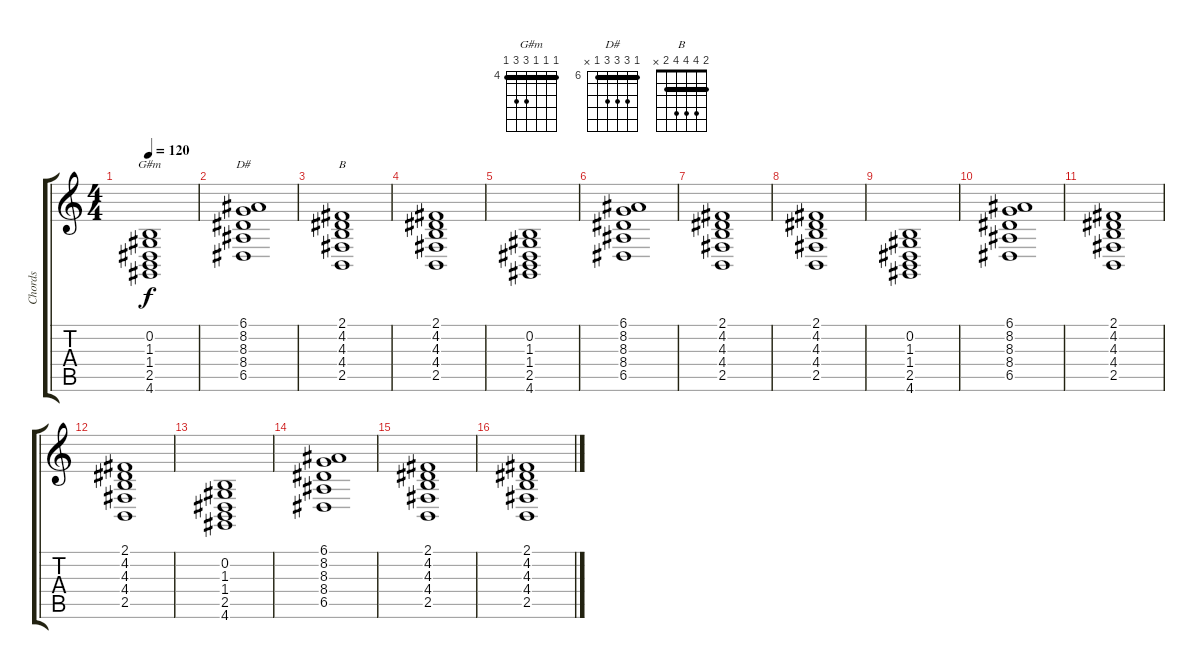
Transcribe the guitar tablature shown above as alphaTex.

\track ("Chords" "Chords") {instrument reedorgan}
\staff {score tabs}
\tuning (E4 B3 G3 D3 A2 E2) {hide}
\chord ("G#m" 4 4 4 6 6 4) {firstfret 4 barre 4}
\chord ("D#" 6 8 8 8 6 x) {firstfret 6 barre 6}
\chord ("B" 2 4 4 4 2 x) {barre 2}
\ts (4 4)
\tempo 120
\clef g2
\ks c
(0.2 1.3 1.4 2.5 4.6).1{ch "G#m" dy f} |
(6.1 8.2 8.3 8.4 6.5).1{ch "D#"} |
(2.1 4.2 4.3 4.4 2.5).1{ch "B"} |
(2.1 4.2 4.3 4.4 2.5).1 |
(0.2 1.3 1.4 2.5 4.6).1 |
(6.1 8.2 8.3 8.4 6.5).1 |
(2.1 4.2 4.3 4.4 2.5).1 |
(2.1 4.2 4.3 4.4 2.5).1 |
(0.2 1.3 1.4 2.5 4.6).1 |
(6.1 8.2 8.3 8.4 6.5).1 |
(2.1 4.2 4.3 4.4 2.5).1 |
(2.1 4.2 4.3 4.4 2.5).1 |
(0.2 1.3 1.4 2.5 4.6).1 |
(6.1 8.2 8.3 8.4 6.5).1 |
(2.1 4.2 4.3 4.4 2.5).1 |
(2.1 4.2 4.3 4.4 2.5).1
